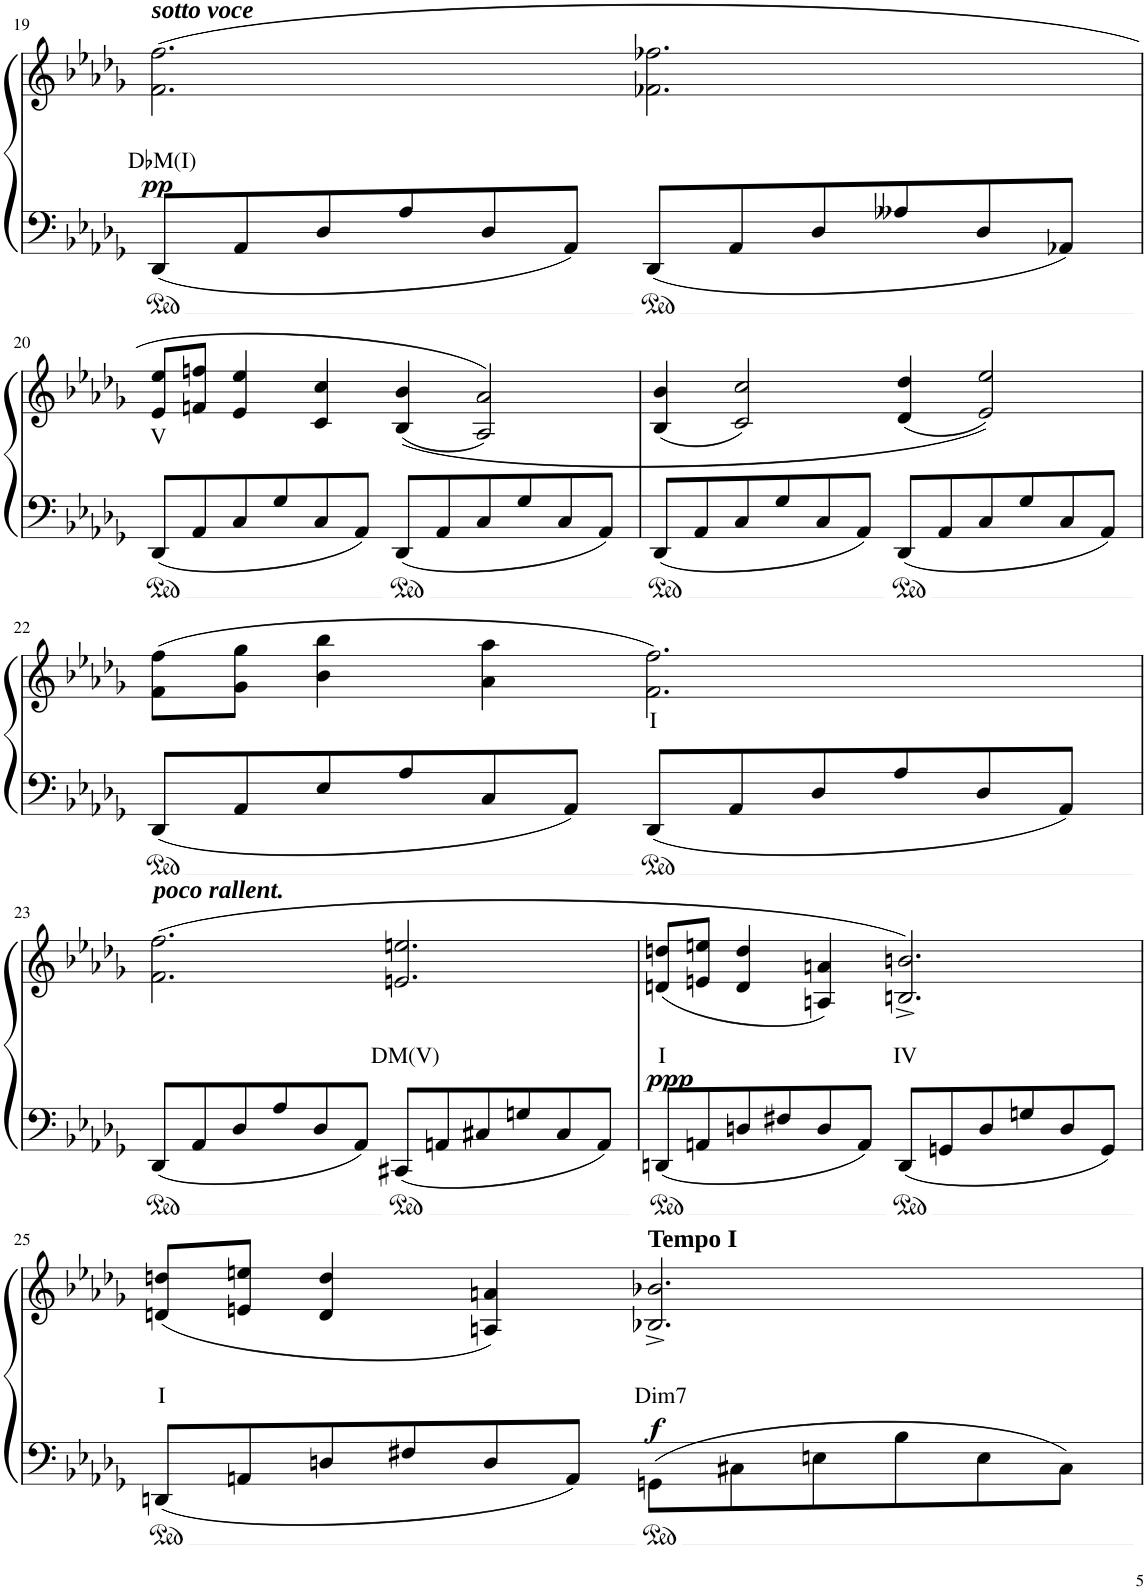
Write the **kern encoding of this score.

**kern	**kern	**text	**dynam
*part1	*part1	*part1	*part1
*staff2	*staff1	*staff1	*staff1/2
*I"Piano	*	*	*
*I'Pno	*	*	*
!!LO:PB:g=z
*clefF4	*clefG2	*	*
*k[b-e-a-d-g-]	*k[b-e-a-d-g-]	*	*
*M6/4	*M6/4	*	*
=19	=19	=19	=19
!	!LO:TX:a:Bi:t=sotto voce	!	!
!	!	!LO:LY:b	!LO:DY:b
8DD-/L	(2.f\ 2.ff\	D♭M(I)	pp
8AA-/	.	.	.
8D-/	.	.	.
8A-/	.	.	.
8D-/	.	.	.
8AA-/J	.	.	.
8DD-/L	2.f-X\ 2.ff-X\	.	.
8AA-/	.	.	.
8D-/	.	.	.
8A--X/	.	.	.
8D-/	.	.	.
8AA-X/J	.	.	.
!!LO:LB:g=z
=20	=20	=20	=20
!	!	!LO:LY:b	!
8DD-/L	8e-/ 8ee-/L	V	.
8AA-/	8fn/ 8ffn/J	.	.
8C/	4e-/ 4ee-/	.	.
8G-/	.	.	.
8C/	4c/ 4cc/	.	.
8AA-/J	.	.	.
8DD-/L	((<4B-/ 4b-/	.	.
8AA-/	.	.	.
8C/	2A-/ 2a-/))	.	.
8G-/	.	.	.
8C/	.	.	.
8AA-/J	.	.	.
=21	=21	=21	=21
8DD-/L	(4B-/ 4b-/	.	.
8AA-/	.	.	.
8C/	2c/ 2cc/)	.	.
8G-/	.	.	.
8C/	.	.	.
8AA-/J	.	.	.
8DD-/L	(4d-/ 4dd-/	.	.
8AA-/	.	.	.
8C/	2e-/ 2ee-/))	.	.
8G-/	.	.	.
8C/	.	.	.
8AA-/J	.	.	.
!!LO:LB:g=z
=22	=22	=22	=22
8DD-/L	(8f\ 8ff\L	.	.
8AA-/	8g-\ 8gg-\J	.	.
8E-/	4b-\ 4bb-\	.	.
8A-/	.	.	.
8C/	4a-\ 4aa-\	.	.
8AA-/J	.	.	.
!	!	!LO:LY:b	!
8DD-/L	2.f\ 2.ff\)	I	.
8AA-/	.	.	.
8D-/	.	.	.
8A-/	.	.	.
8D-/	.	.	.
8AA-/J	.	.	.
!!LO:LB:g=z
=23	=23	=23	=23
!	!LO:TX:a:Bi:t=poco rallent.	!	!
8DD-/L	(2.f\ 2.ff\	.	.
8AA-/	.	.	.
8D-/	.	.	.
8A-/	.	.	.
8D-/	.	.	.
8AA-/J	.	.	.
!	!	!LO:LY:b	!
8CC#X/L	2.en/ 2.een/	DM(V)	.
8AAn/	.	.	.
8C#X/	.	.	.
8Gn/	.	.	.
8C#/	.	.	.
8AA/J	.	.	.
=24	=24	=24	=24
!	!	!LO:LY:b	!LO:DY:b
8DDn/L	(8dn/ 8ddn/L	I	ppp
8AAn/	8en/ 8een/J	.	.
8Dn/	4d/ 4dd/	.	.
8F#X/	.	.	.
8D/	4An/ 4an/)	.	.
8AA/J	.	.	.
!	!	!LO:LY:b	!
8DD/L	2.Bn/^ 2.bn/^)	IV	.
8GGn/	.	.	.
8D/	.	.	.
8Gn/	.	.	.
8D/	.	.	.
8GG/J	.	.	.
!!LO:LB:g=z
=25	=25	=25	=25
!	!	!LO:LY:b	!
8DDn/L	(8dn/ 8ddn/L	I	.
8AAn/	8en/ 8een/J	.	.
8Dn/	4d/ 4dd/	.	.
8F#X/	.	.	.
8D/	4An/ 4an/)	.	.
8AA/J	.	.	.
!	!LO:TX:a:B:t=Tempo I	!	!
!	!	!LO:LY:b	!LO:DY:b
8GGn\L	2.B-X/^ 2.b-X/^	Dim7	f
8C#X\	.	.	.
8En\	.	.	.
8B-\	.	.	.
8E\	.	.	.
8C#\J	.	.	.
=	=	=	=
*-	*-	*-	*-
